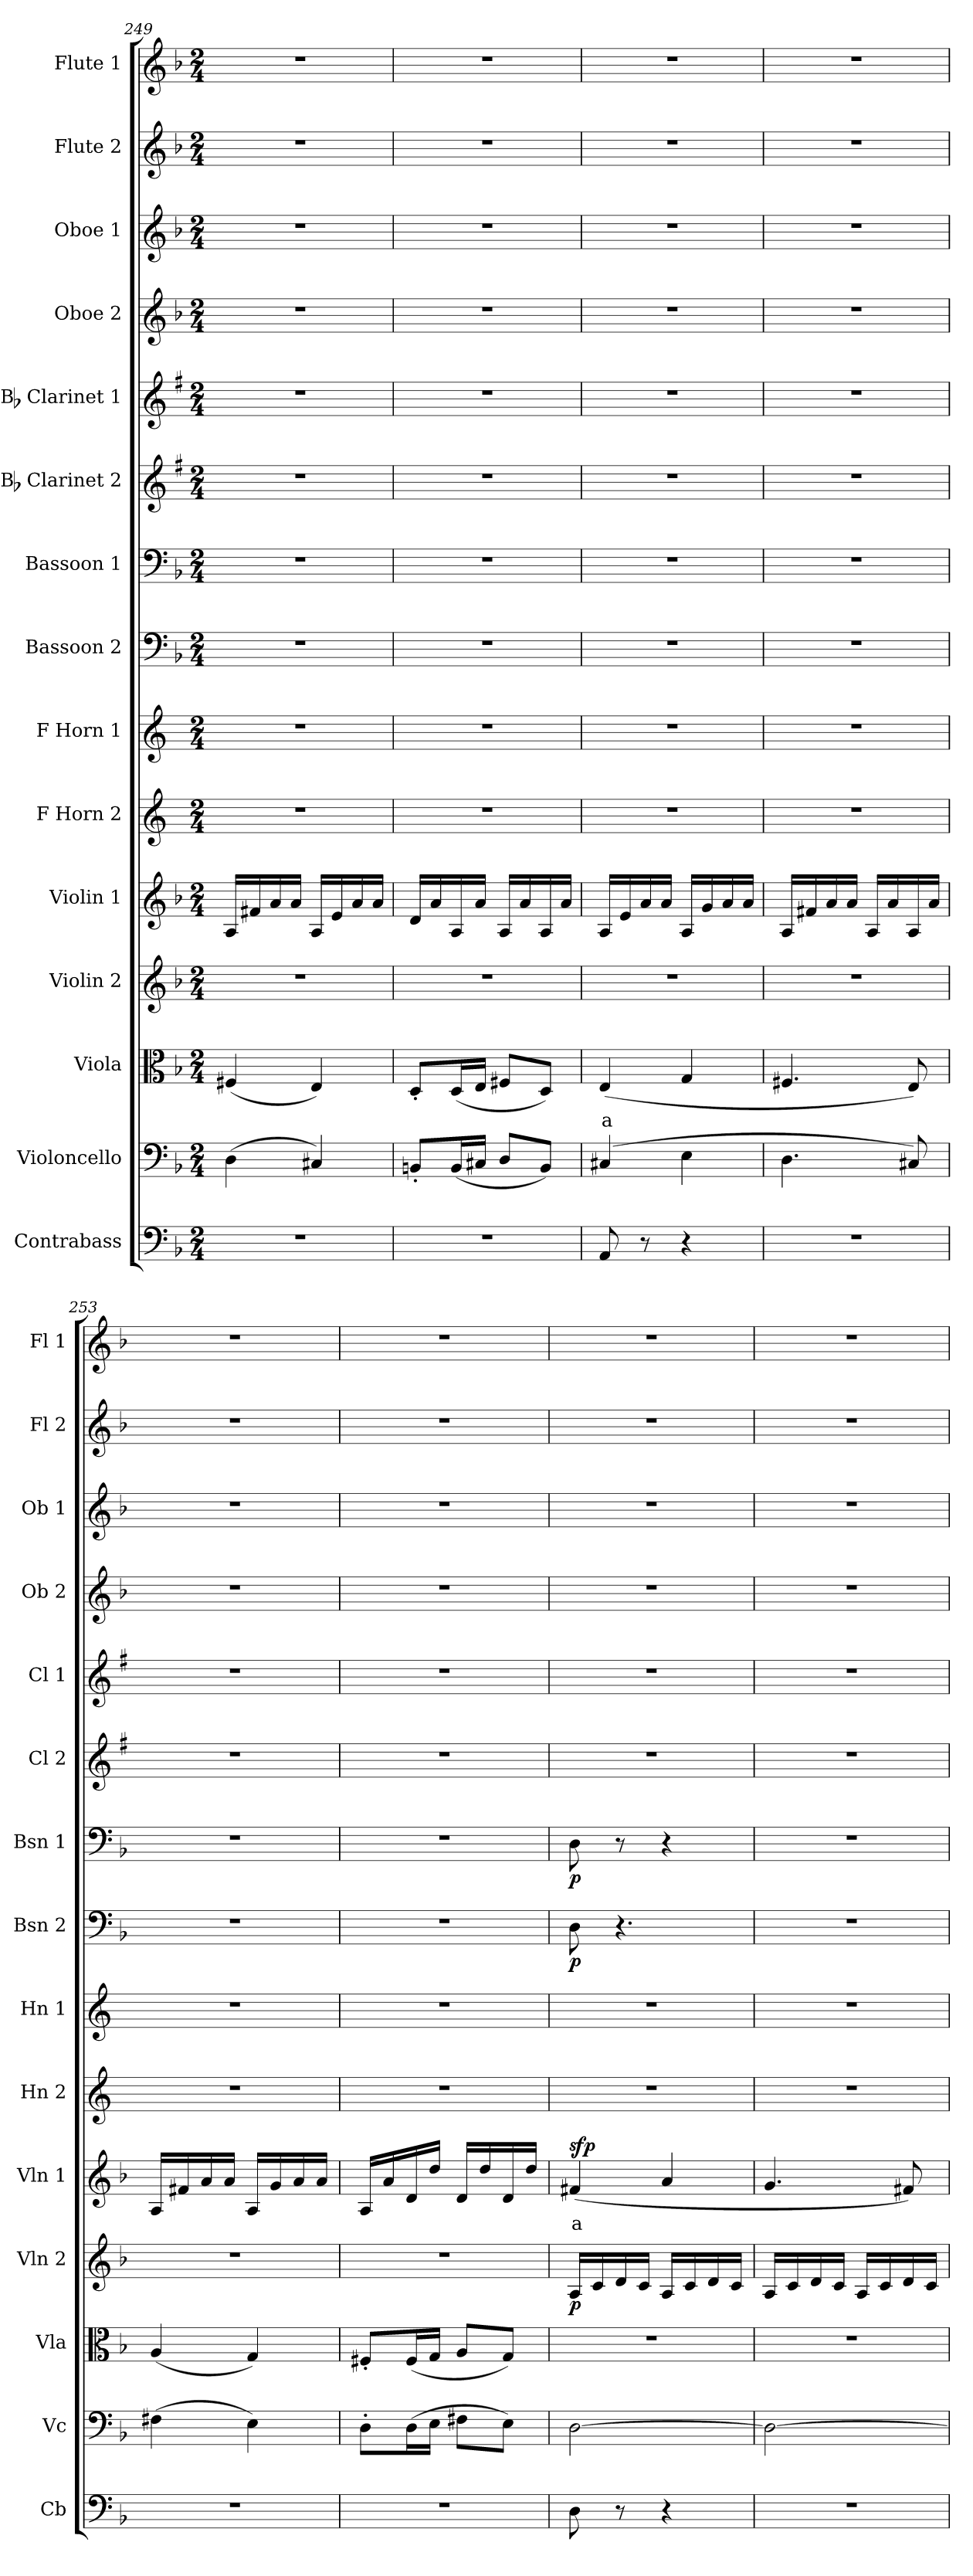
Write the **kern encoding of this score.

**kern	**kern	**kern	**text	**kern	**dynam	**kern	**text	**dynam	**kern	**kern	**kern	**dynam	**kern	**dynam	**kern	**kern	**kern	**kern	**kern	**kern
*part15	*part14	*part13	*part13	*part12	*part12	*part11	*part11	*part11	*part10	*part9	*part8	*part8	*part7	*part7	*part6	*part5	*part4	*part3	*part2	*part1
*staff15	*staff14	*staff13	*staff13	*staff12	*staff12	*staff11	*staff11	*staff11	*staff10	*staff9	*staff8	*staff8	*staff7	*staff7	*staff6	*staff5	*staff4	*staff3	*staff2	*staff1
*I"Contrabass	*I"Violoncello	*I"Viola	*	*I"Violin 2	*	*I"Violin 1	*	*	*I"F Horn 2	*I"F Horn 1	*I"Bassoon 2	*	*I"Bassoon 1	*	*I"Bb Clarinet 2	*I"Bb Clarinet 1	*I"Oboe 2	*I"Oboe 1	*I"Flute 2	*I"Flute 1
*I'Cb	*I'Vc	*I'Vla	*	*I'Vln 2	*	*I'Vln 1	*	*	*I'Hn 2	*I'Hn 1	*I'Bsn 2	*	*I'Bsn 1	*	*I'Cl 2	*I'Cl 1	*I'Ob 2	*I'Ob 1	*I'Fl 2	*I'Fl 1
*clefF4	*clefF4	*clefC3	*	*clefG2	*	*clefG2	*	*	*clefG2	*clefG2	*clefF4	*	*clefF4	*	*clefG2	*clefG2	*clefG2	*clefG2	*clefG2	*clefG2
*ITrd7c12	*	*	*	*	*	*	*	*	*ITrd4c7	*ITrd4c7	*	*	*	*	*ITrd1c2	*ITrd1c2	*	*	*	*
*k[b-]	*k[b-]	*k[b-]	*	*k[b-]	*	*k[b-]	*	*	*k[b-]	*k[b-]	*k[b-]	*	*k[b-]	*	*k[b-]	*k[b-]	*k[b-]	*k[b-]	*k[b-]	*k[b-]
*M2/4	*M2/4	*M2/4	*	*M2/4	*	*M2/4	*	*	*M2/4	*M2/4	*M2/4	*	*M2/4	*	*M2/4	*M2/4	*M2/4	*M2/4	*M2/4	*M2/4
=249	=249	=249	=249	=249	=249	=249	=249	=249	=249	=249	=249	=249	=249	=249	=249	=249	=249	=249	=249	=249
2r	(4D\	(4F#X/	.	2r	.	16A/LL	.	.	2r	2r	2r	.	2r	.	2r	2r	2r	2r	2r	2r
.	.	.	.	.	.	16f#X/	.	.	.	.	.	.	.	.	.	.	.	.	.	.
.	.	.	.	.	.	16a/	.	.	.	.	.	.	.	.	.	.	.	.	.	.
.	.	.	.	.	.	16a/JJ	.	.	.	.	.	.	.	.	.	.	.	.	.	.
.	4C#X/)	4E/)	.	.	.	16A/LL	.	.	.	.	.	.	.	.	.	.	.	.	.	.
.	.	.	.	.	.	16e/	.	.	.	.	.	.	.	.	.	.	.	.	.	.
.	.	.	.	.	.	16a/	.	.	.	.	.	.	.	.	.	.	.	.	.	.
.	.	.	.	.	.	16a/JJ	.	.	.	.	.	.	.	.	.	.	.	.	.	.
!!LO:PB:g=z
=250	=250	=250	=250	=250	=250	=250	=250	=250	=250	=250	=250	=250	=250	=250	=250	=250	=250	=250	=250	=250
2r	8BBn'/L	8D'/L	.	2r	.	16d/LL	.	.	2r	2r	2r	.	2r	.	2r	2r	2r	2r	2r	2r
.	.	.	.	.	.	16a/	.	.	.	.	.	.	.	.	.	.	.	.	.	.
.	(16BB/L	(16D/L	.	.	.	16A/	.	.	.	.	.	.	.	.	.	.	.	.	.	.
.	16C#X/JJ	16E/JJ	.	.	.	16a/JJ	.	.	.	.	.	.	.	.	.	.	.	.	.	.
.	8D/L	8F#X/L	.	.	.	16A/LL	.	.	.	.	.	.	.	.	.	.	.	.	.	.
.	.	.	.	.	.	16a/	.	.	.	.	.	.	.	.	.	.	.	.	.	.
.	8BB/J)	8D/J)	.	.	.	16A/	.	.	.	.	.	.	.	.	.	.	.	.	.	.
.	.	.	.	.	.	16a/JJ	.	.	.	.	.	.	.	.	.	.	.	.	.	.
=251	=251	=251	=251	=251	=251	=251	=251	=251	=251	=251	=251	=251	=251	=251	=251	=251	=251	=251	=251	=251
!	!	!	!LO:LY:b:color=#FF0000	!	!	!	!	!	!	!	!	!	!	!	!	!	!	!	!	!
8AAA/	(4C#X/	(4E/	a	2r	.	16A/LL	.	.	2r	2r	2r	.	2r	.	2r	2r	2r	2r	2r	2r
.	.	.	.	.	.	16e/	.	.	.	.	.	.	.	.	.	.	.	.	.	.
8r	.	.	.	.	.	16a/	.	.	.	.	.	.	.	.	.	.	.	.	.	.
.	.	.	.	.	.	16a/JJ	.	.	.	.	.	.	.	.	.	.	.	.	.	.
4r	4E\	4G/	.	.	.	16A/LL	.	.	.	.	.	.	.	.	.	.	.	.	.	.
.	.	.	.	.	.	16g/	.	.	.	.	.	.	.	.	.	.	.	.	.	.
.	.	.	.	.	.	16a/	.	.	.	.	.	.	.	.	.	.	.	.	.	.
.	.	.	.	.	.	16a/JJ	.	.	.	.	.	.	.	.	.	.	.	.	.	.
=252	=252	=252	=252	=252	=252	=252	=252	=252	=252	=252	=252	=252	=252	=252	=252	=252	=252	=252	=252	=252
2r	4.D\	4.F#X/	.	2r	.	16A/LL	.	.	2r	2r	2r	.	2r	.	2r	2r	2r	2r	2r	2r
.	.	.	.	.	.	16f#X/	.	.	.	.	.	.	.	.	.	.	.	.	.	.
.	.	.	.	.	.	16a/	.	.	.	.	.	.	.	.	.	.	.	.	.	.
.	.	.	.	.	.	16a/JJ	.	.	.	.	.	.	.	.	.	.	.	.	.	.
.	.	.	.	.	.	16A/LL	.	.	.	.	.	.	.	.	.	.	.	.	.	.
.	.	.	.	.	.	16a/	.	.	.	.	.	.	.	.	.	.	.	.	.	.
.	8C#X/)	8E/)	.	.	.	16A/	.	.	.	.	.	.	.	.	.	.	.	.	.	.
.	.	.	.	.	.	16a/JJ	.	.	.	.	.	.	.	.	.	.	.	.	.	.
=253	=253	=253	=253	=253	=253	=253	=253	=253	=253	=253	=253	=253	=253	=253	=253	=253	=253	=253	=253	=253
2r	(4F#X\	(4A/	.	2r	.	16A/LL	.	.	2r	2r	2r	.	2r	.	2r	2r	2r	2r	2r	2r
.	.	.	.	.	.	16f#X/	.	.	.	.	.	.	.	.	.	.	.	.	.	.
.	.	.	.	.	.	16a/	.	.	.	.	.	.	.	.	.	.	.	.	.	.
.	.	.	.	.	.	16a/JJ	.	.	.	.	.	.	.	.	.	.	.	.	.	.
.	4E\)	4G/)	.	.	.	16A/LL	.	.	.	.	.	.	.	.	.	.	.	.	.	.
.	.	.	.	.	.	16g/	.	.	.	.	.	.	.	.	.	.	.	.	.	.
.	.	.	.	.	.	16a/	.	.	.	.	.	.	.	.	.	.	.	.	.	.
.	.	.	.	.	.	16a/JJ	.	.	.	.	.	.	.	.	.	.	.	.	.	.
=254	=254	=254	=254	=254	=254	=254	=254	=254	=254	=254	=254	=254	=254	=254	=254	=254	=254	=254	=254	=254
2r	8D'\L	8F#X'/L	.	2r	.	16A/LL	.	.	2r	2r	2r	.	2r	.	2r	2r	2r	2r	2r	2r
.	.	.	.	.	.	16a/	.	.	.	.	.	.	.	.	.	.	.	.	.	.
.	(16D\L	(16F#/L	.	.	.	16d/	.	.	.	.	.	.	.	.	.	.	.	.	.	.
.	16E\JJ	16G/JJ	.	.	.	16dd/JJ	.	.	.	.	.	.	.	.	.	.	.	.	.	.
.	8F#X\L	8A/L	.	.	.	16d/LL	.	.	.	.	.	.	.	.	.	.	.	.	.	.
.	.	.	.	.	.	16dd/	.	.	.	.	.	.	.	.	.	.	.	.	.	.
.	8E\J)	8G/J)	.	.	.	16d/	.	.	.	.	.	.	.	.	.	.	.	.	.	.
.	.	.	.	.	.	16dd/JJ	.	.	.	.	.	.	.	.	.	.	.	.	.	.
=255	=255	=255	=255	=255	=255	=255	=255	=255	=255	=255	=255	=255	=255	=255	=255	=255	=255	=255	=255	=255
!	!	!	!	!	!LO:DY:b	!	!LO:LY:b:color=#FF0000	!LO:DY:b	!	!	!	!LO:DY:b	!	!LO:DY:b	!	!	!	!	!	!
8DD\	[2D\	2r	.	16A/LL	p	(4f#X/	a	sfp	2r	2r	8D\	p	8D\	p	2r	2r	2r	2r	2r	2r
.	.	.	.	16c/	.	.	.	.	.	.	.	.	.	.	.	.	.	.	.	.
8r	.	.	.	16d/	.	.	.	.	.	.	4.r	.	8r	.	.	.	.	.	.	.
.	.	.	.	16c/JJ	.	.	.	.	.	.	.	.	.	.	.	.	.	.	.	.
4r	.	.	.	16A/LL	.	4a/	.	.	.	.	.	.	4r	.	.	.	.	.	.	.
.	.	.	.	16c/	.	.	.	.	.	.	.	.	.	.	.	.	.	.	.	.
.	.	.	.	16d/	.	.	.	.	.	.	.	.	.	.	.	.	.	.	.	.
.	.	.	.	16c/JJ	.	.	.	.	.	.	.	.	.	.	.	.	.	.	.	.
=256	=256	=256	=256	=256	=256	=256	=256	=256	=256	=256	=256	=256	=256	=256	=256	=256	=256	=256	=256	=256
2r	2D\_	2r	.	16A/LL	.	4.g/	.	.	2r	2r	2r	.	2r	.	2r	2r	2r	2r	2r	2r
.	.	.	.	16c/	.	.	.	.	.	.	.	.	.	.	.	.	.	.	.	.
.	.	.	.	16d/	.	.	.	.	.	.	.	.	.	.	.	.	.	.	.	.
.	.	.	.	16c/JJ	.	.	.	.	.	.	.	.	.	.	.	.	.	.	.	.
.	.	.	.	16A/LL	.	.	.	.	.	.	.	.	.	.	.	.	.	.	.	.
.	.	.	.	16c/	.	.	.	.	.	.	.	.	.	.	.	.	.	.	.	.
.	.	.	.	16d/	.	8f#X/)	.	.	.	.	.	.	.	.	.	.	.	.	.	.
.	.	.	.	16c/JJ	.	.	.	.	.	.	.	.	.	.	.	.	.	.	.	.
=	=	=	=	=	=	=	=	=	=	=	=	=	=	=	=	=	=	=	=	=
*-	*-	*-	*-	*-	*-	*-	*-	*-	*-	*-	*-	*-	*-	*-	*-	*-	*-	*-	*-	*-
